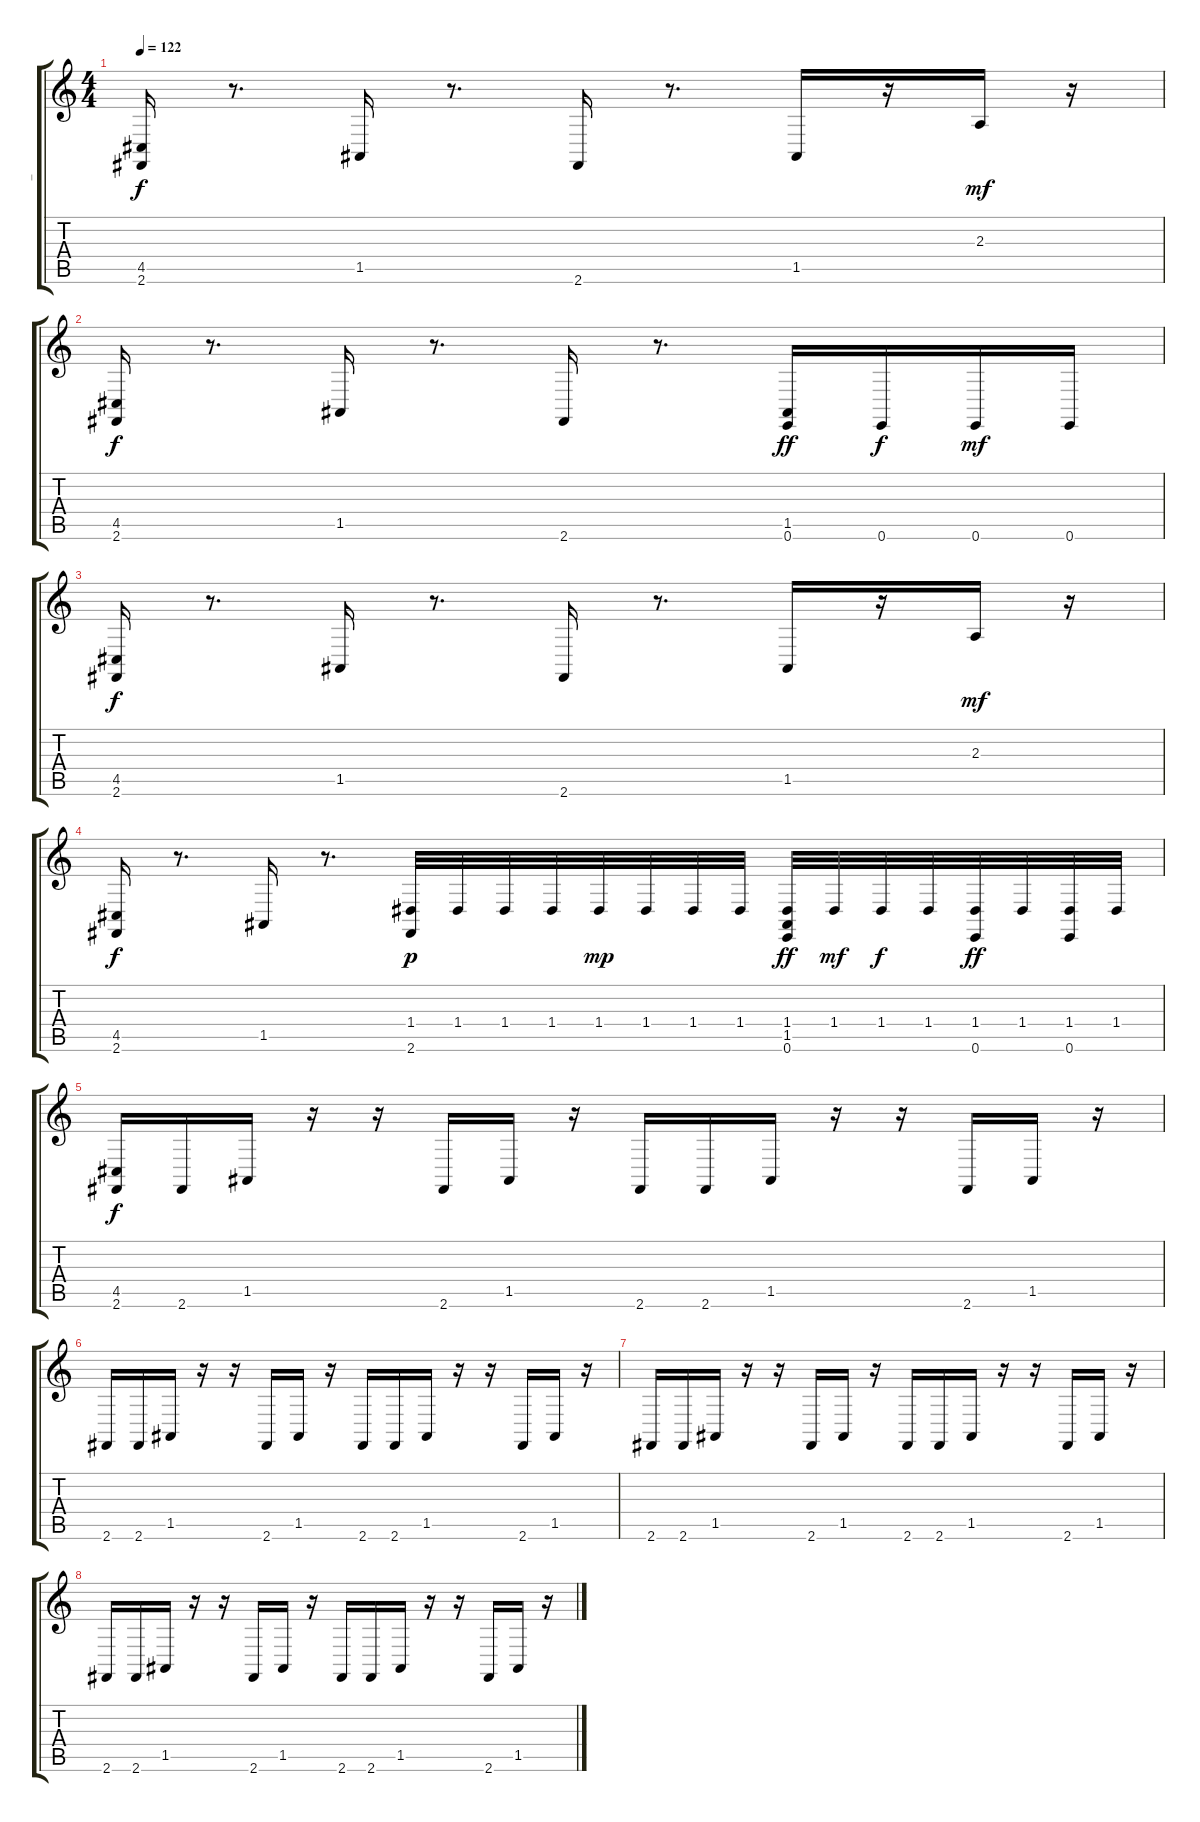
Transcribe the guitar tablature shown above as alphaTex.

\track ("_" "_") {instrument acousticgrandpiano}
\staff {score tabs}
\tuning (E4 B3 G3 D3 A2 E2) {hide}
\ts (4 4)
\tempo 122
\clef g2
\ks c
(4.5 2.6).16{dy f instrument acousticgrandpiano} r.8{d} 1.5.16 r.8{d} 2.6.16 r.8{d} 1.5.16 r.16 2.3.16{dy mf} r.16 |
(4.5 2.6).16{dy f} r.8{d} 1.5.16 r.8{d} 2.6.16 r.8{d} (1.5 0.6).16{dy ff} 0.6.16{dy f} 0.6.16{dy mf} 0.6.16 |
(4.5 2.6).16{dy f volume 16} r.8{d} 1.5.16 r.8{d} 2.6.16 r.8{d} 1.5.16 r.16 2.3.16{dy mf} r.16 |
(4.5 2.6).16{dy f} r.8{d} 1.5.16 r.8{d} (1.4 2.6).32{dy p} 1.4.32 1.4.32 1.4.32 1.4.32{dy mp} 1.4.32 1.4.32 1.4.32 (1.4 1.5 0.6).32{dy ff} 1.4.32{dy mf} 1.4.32{dy f} 1.4.32 (1.4 0.6).32{dy ff} 1.4.32 (1.4 0.6).32 1.4.32 |
(4.5 2.6).16{dy f} 2.6.16 1.5.16 r.16 r.16 2.6.16 1.5.16 r.16 2.6.16 2.6.16 1.5.16 r.16 r.16 2.6.16 1.5.16 r.16 |
2.6.16 2.6.16 1.5.16 r.16 r.16 2.6.16 1.5.16 r.16 2.6.16 2.6.16 1.5.16 r.16 r.16 2.6.16 1.5.16 r.16 |
2.6.16{volume 16} 2.6.16 1.5.16 r.16 r.16 2.6.16 1.5.16 r.16 2.6.16 2.6.16 1.5.16 r.16 r.16 2.6.16 1.5.16 r.16 |
2.6.16 2.6.16 1.5.16 r.16 r.16 2.6.16 1.5.16 r.16 2.6.16 2.6.16 1.5.16 r.16 r.16 2.6.16 1.5.16 r.16
